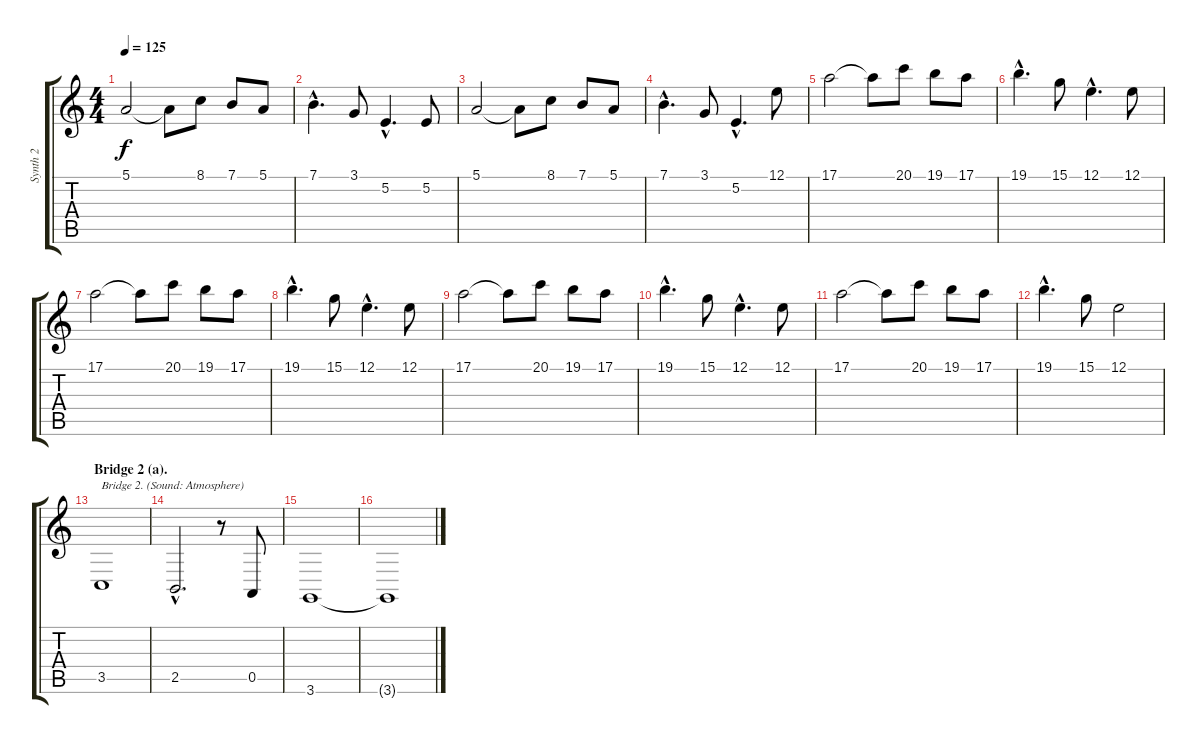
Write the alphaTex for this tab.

\track ("Synth 2" "Synth 2") {instrument fx1rain}
\staff {score tabs}
\tuning (E4 B3 G3 D3 A2 E2) {hide}
\ts (4 4)
\tempo 125
\clef g2
\ks c
5.1.2{dy f} 5.1{t}.8 8.1.8 7.1.8 5.1.8 |
7.1{hac}.4{d} 3.1.8 5.2{hac}.4{d} 5.2.8 |
5.1.2 5.1{t}.8 8.1.8 7.1.8 5.1.8 |
7.1{hac}.4{d} 3.1.8 5.2{hac}.4{d} 12.1.8 |
17.1.2 17.1{t}.8 20.1.8 19.1.8 17.1.8 |
19.1{hac}.4{d} 15.1.8 12.1{hac}.4{d} 12.1.8 |
17.1.2 17.1{t}.8 20.1.8 19.1.8 17.1.8 |
19.1{hac}.4{d} 15.1.8 12.1{hac}.4{d} 12.1.8 |
17.1.2 17.1{t}.8 20.1.8 19.1.8 17.1.8 |
19.1{hac}.4{d} 15.1.8 12.1{hac}.4{d} 12.1.8 |
17.1.2 17.1{t}.8 20.1.8 19.1.8 17.1.8 |
19.1{hac}.4{d} 15.1.8 12.1.2 |
\section ("" "Bridge 2 (a).")
3.5.1{txt "Bridge 2. (Sound: Atmosphere)" instrument fx4atmosphere} |
2.5{hac}.2{d} r.8 0.5.8 |
3.6.1 |
3.6{t}.1
